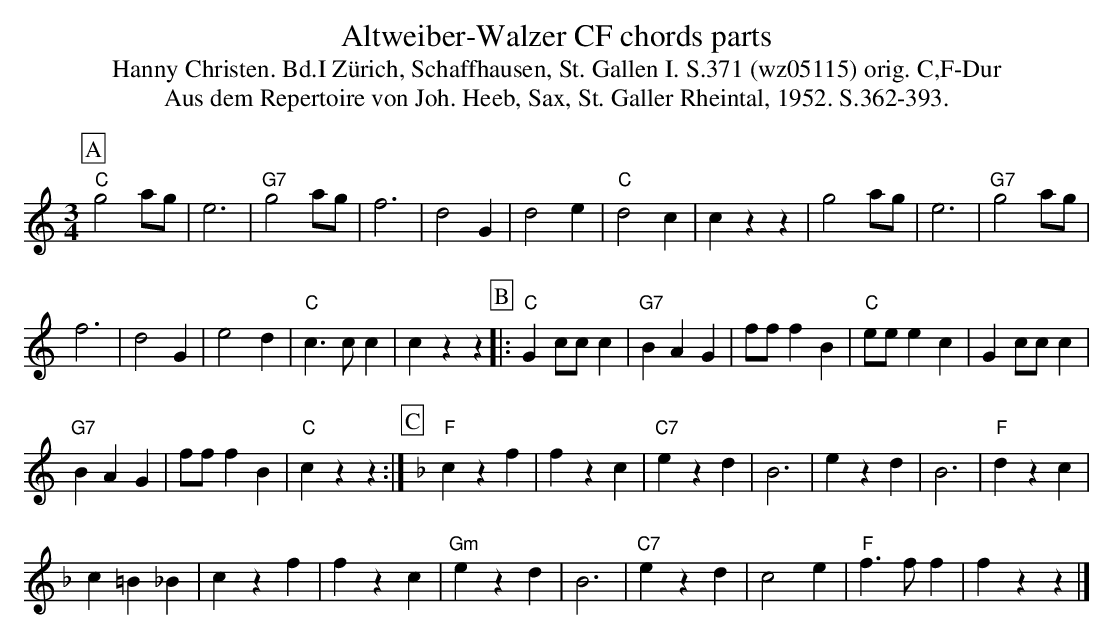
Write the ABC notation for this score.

X:1
T: Altweiber-Walzer CF chords parts
T:Hanny Christen. Bd.I Zürich, Schaffhausen, St. Gallen I. S.371 (wz05115) orig. C,F-Dur
T: Aus dem Repertoire von Joh. Heeb, Sax, St. Galler Rheintal, 1952. S.362-393.
M:3/4
L:1/4
K:C %%MIDI gchordon
[P:A] "C"g2a/g/ | e3 | "G7"g2a/g/ | f3 | d2G | d2e | "C"d2c | czz | g2a/g/ | e3 | "G7"g2 a/g/ |
f3 | d2G | e2d | "C"c>cc | czz  [P:B] |: "C"Gc/c/c | "G7"BAG | f/f/fB | "C"e/e/ec | Gc/c/c |
"G7"BAG | f/f/fB |  "C"czz :| [P:C] [K:F ] "F"czf | fzc | "C7"ezd | B3 | ezd | B3 | "F"dzc |
c=B_B | czf | fzc | "Gm"ezd | B3 | "C7"ezd | c2e | "F"f>ff | fzz |]
